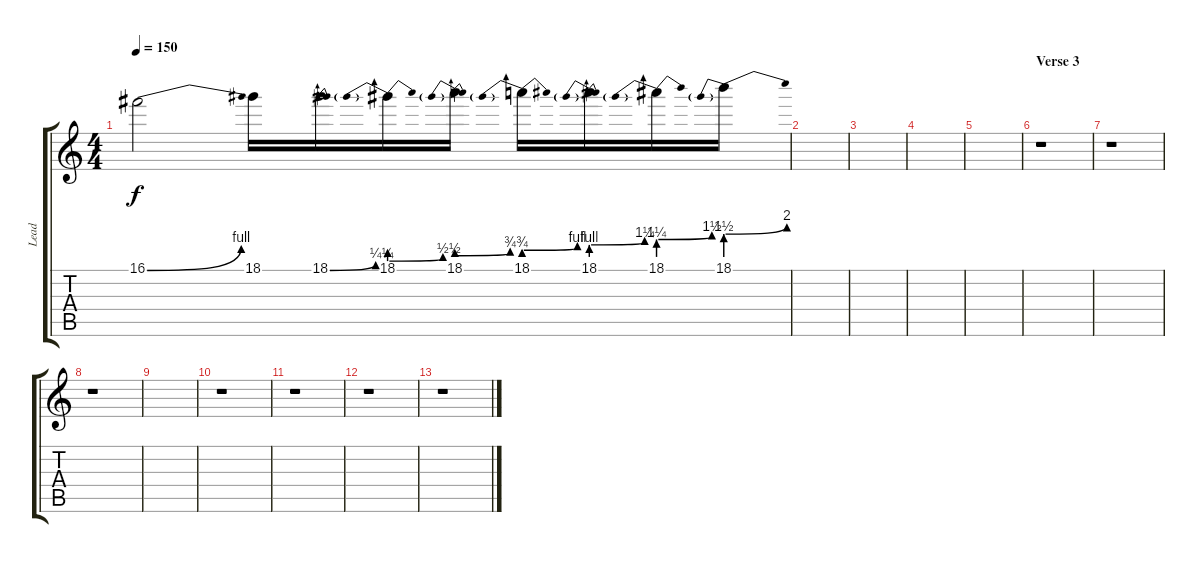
\track ("Lead" "Lead") {instrument overdrivenguitar}
\staff {score tabs}
\tuning (D4 A3 F3 C3 G2 D2) {hide}
\ts (4 4)
\tempo 150
\clef g2
\ks c
16.1{be (bend 0 0 60 4)}.2{dy f} 18.1.16 18.1{be (bend 0 0 60 1)}.16 18.1{be (prebendbend 0 1 60 2)}.16 18.1{be (prebendbend 0 2 60 3)}.16 18.1{be (prebendbend 0 3 60 4)}.16 18.1{be (prebendbend 0 4 60 5)}.16 18.1{be (prebendbend 0 5 60 6)}.16 18.1{be (prebendbend 0 6 60 8)}.16 |
|
|
|
|
\section ("" "Verse 3")
r.1 |
r.1 |
r.1 |
|
r.1 |
r.1 |
r.1 |
r.1
